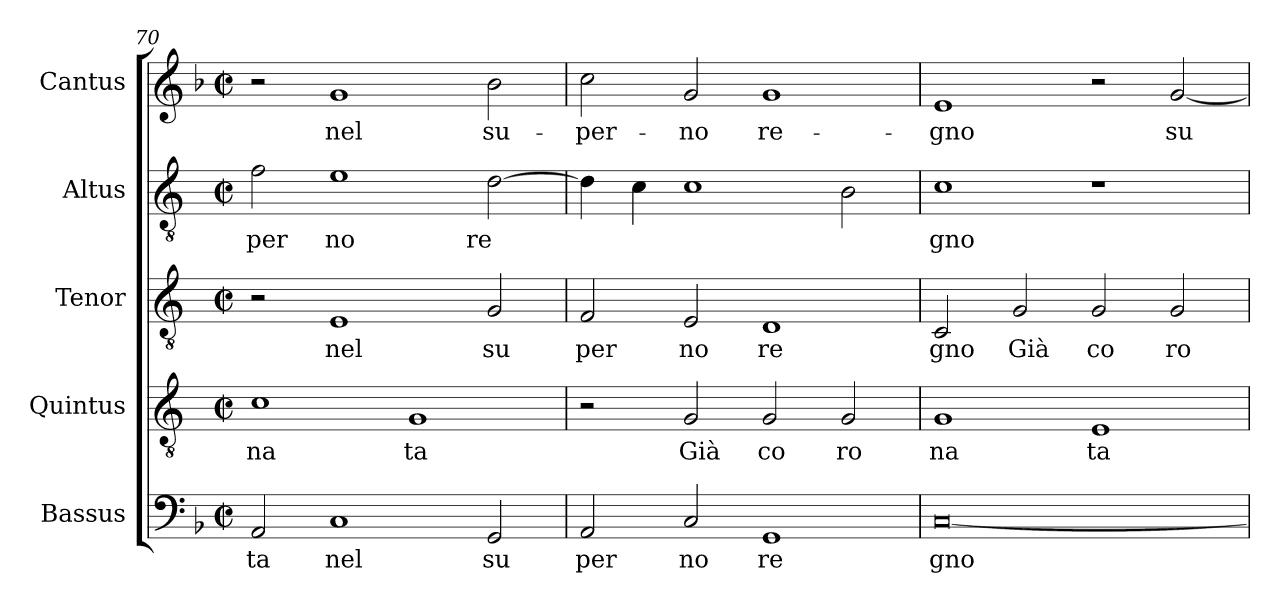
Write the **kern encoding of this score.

**kern	**text	**kern	**text	**kern	**text	**kern	**text	**kern	**text
*part5	*part5	*part4	*part4	*part3	*part3	*part2	*part2	*part1	*part1
*staff5	*staff5	*staff4	*staff4	*staff3	*staff3	*staff2	*staff2	*staff1	*staff1
*I"Bassus	*	*I"Quintus	*	*I"Tenor	*	*I"Altus	*	*I"Cantus	*
*clefF4	*	*clefGv2	*	*clefGv2	*	*clefGv2	*	*clefG2	*
*k[b-]	*	*k[]	*	*k[]	*	*k[]	*	*k[b-]	*
*F:	*	*C:	*	*C:	*	*C:	*	*F:	*
*M2/2	*	*M2/2	*	*M2/2	*	*M2/2	*	*M2/2	*
*met(c|)	*	*met(c|)	*	*met(c|)	*	*met(c|)	*	*met(c|)	*
=70	=70	=70	=70	=70	=70	=70	=70	=70	=70
!	!LO:LY:b:cj	!	!LO:LY:b:cj	!	!	!	!LO:LY:b:cj	!	!
2AA/	ta	1c	na	2r	.	2f\	per	2r	.
!	!LO:LY:b:cj	!	!	!	!LO:LY:b:cj	!	!LO:LY:b:cj	!	!LO:LY:b:cj
1C	nel	.	.	1E	nel	1e	no	1g	nel
!	!	!	!LO:LY:b:cj	!	!	!	!	!	!
.	.	1G	ta	.	.	.	.	.	.
!	!LO:LY:b:cj	!	!	!	!LO:LY:b:cj	!	!LO:LY:b:cj	!	!LO:LY:b:cj
2GG/	su	.	.	2G/	su	[>2d\	re	2b-\	su-
=71	=71	=71	=71	=71	=71	=71	=71	=71	=71
!	!LO:LY:b:cj	!	!	!	!LO:LY:b:cj	!	!LO:LY:b:cj	!	!LO:LY:b:cj
2AA/	per	2r	.	2F/	per	4d\]	.	2cc\	-per-
!	!	!	!	!	!	!	!LO:LY:b:cj	!	!
.	.	.	.	.	.	4c\	.	.	.
!	!LO:LY:b:cj	!	!LO:LY:b:cj	!	!LO:LY:b:cj	!	!LO:LY:b:cj	!	!LO:LY:b:cj
2C/	no	2G/	Già	2E/	no	1c	.	2g/	-no
!	!LO:LY:b:cj	!	!LO:LY:b:cj	!	!LO:LY:b:cj	!	!	!	!LO:LY:b:cj
1GG	re	2G/	co	1D	re	.	.	1g	re-
!	!	!	!LO:LY:b:cj	!	!	!	!LO:LY:b:cj	!	!
.	.	2G/	ro	.	.	2B\	.	.	.
=72	=72	=72	=72	=72	=72	=72	=72	=72	=72
!	!LO:LY:b:cj	!	!LO:LY:b:cj	!	!LO:LY:b:cj	!	!LO:LY:b:cj	!	!LO:LY:b:cj
[<0C	gno	1G	na	2C/	gno	1c	gno	1e	-gno
!	!	!	!	!	!LO:LY:b:cj	!	!	!	!
.	.	.	.	2G/	Già	.	.	.	.
!	!	!	!LO:LY:b:cj	!	!LO:LY:b:cj	!	!	!	!
.	.	1E	ta	2G/	co	1r	.	2r	.
!	!	!	!	!	!LO:LY:b:cj	!	!	!	!LO:LY:b:cj
.	.	.	.	2G/	ro	.	.	[<2g/	su-
=	=	=	=	=	=	=	=	=	=
*-	*-	*-	*-	*-	*-	*-	*-	*-	*-
